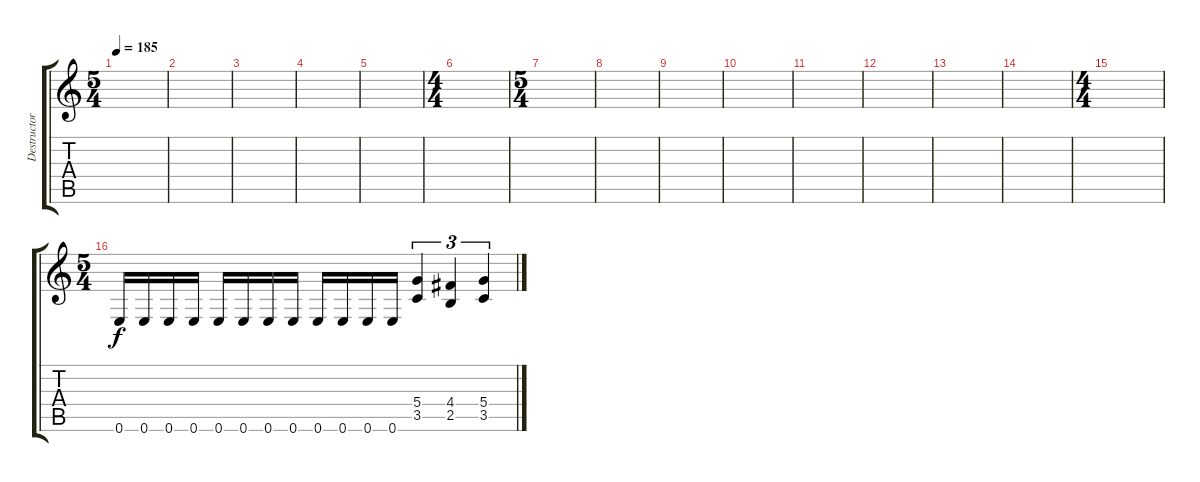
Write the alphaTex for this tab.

\track ("Destructor" "Destructor") {instrument distortionguitar}
\staff {score tabs}
\tuning (E4 B3 G3 D3 A2 E2) {hide}
\ts (5 4)
\tempo 185
\clef g2
\ks c
|
|
|
|
|
\ts (4 4)
|
\ts (5 4)
|
|
|
|
|
|
|
|
\ts (4 4)
|
\ts (5 4)
0.6.16 0.6.16 0.6.16 0.6.16 0.6.16 0.6.16 0.6.16 0.6.16 0.6.16 0.6.16 0.6.16 0.6.16 (5.4 3.5).4{tu (3 2)} (4.4 2.5).4{tu (3 2)} (5.4 3.5).4{tu (3 2)}
